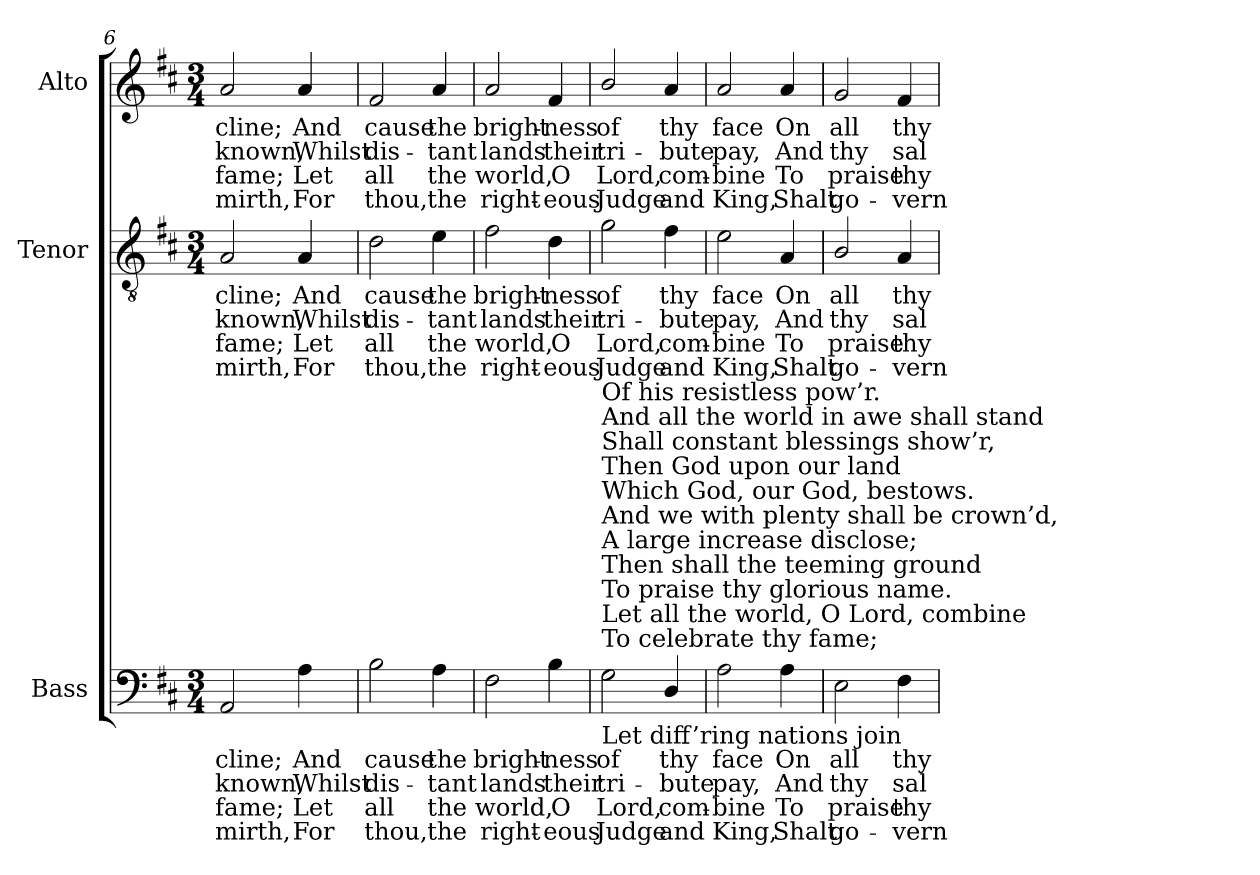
**kern	**text	**text	**text	**text	**kern	**text	**text	**text	**text	**kern	**text	**text	**text	**text
*part3	*part3	*part3	*part3	*part3	*part2	*part2	*part2	*part2	*part2	*part1	*part1	*part1	*part1	*part1
*staff3	*staff3	*staff3	*staff3	*staff3	*staff2	*staff2	*staff2	*staff2	*staff2	*staff1	*staff1	*staff1	*staff1	*staff1
*I"Bass	*	*	*	*	*I"Tenor	*	*	*	*	*I"Alto	*	*	*	*
*I'B.	*	*	*	*	*I'T.	*	*	*	*	*I'A.	*	*	*	*
*clefF4	*	*	*	*	*clefGv2	*	*	*	*	*clefG2	*	*	*	*
*	*	*	*	*	*ITrd7c12	*	*	*	*	*	*	*	*	*
*k[f#c#]	*	*	*	*	*k[f#c#]	*	*	*	*	*k[f#c#]	*	*	*	*
*D:	*	*	*	*	*D:	*	*	*	*	*D:	*	*	*	*
*M3/4	*	*	*	*	*M3/4	*	*	*	*	*M3/4	*	*	*	*
=6	=6	=6	=6	=6	=6	=6	=6	=6	=6	=6	=6	=6	=6	=6
!	!LO:LY:b:color=#000000	!LO:LY:b:color=#000000	!LO:LY:b:color=#000000	!LO:LY:b:color=#000000	!	!	!	!	!	!	!	!	!	!
!	!	!	!	!	!	!LO:LY:b:color=#000000	!LO:LY:b:color=#000000	!LO:LY:b:color=#000000	!LO:LY:b:color=#000000	!	!	!	!	!
!	!	!	!	!	!	!	!	!	!	!	!LO:LY:b:color=#000000	!LO:LY:b:color=#000000	!LO:LY:b:color=#000000	!LO:LY:b:color=#000000
2AAi/	-cline;	known,	fame;	mirth,	2AAi/	-cline;	known,	fame;	mirth,	2ai/	-cline;	known,	fame;	mirth,
!	!LO:LY:b:color=#000000	!LO:LY:b:color=#000000	!LO:LY:b:color=#000000	!LO:LY:b:color=#000000	!	!	!	!	!	!	!	!	!	!
!	!	!	!	!	!	!LO:LY:b:color=#000000	!LO:LY:b:color=#000000	!LO:LY:b:color=#000000	!LO:LY:b:color=#000000	!	!	!	!	!
!	!	!	!	!	!	!	!	!	!	!	!LO:LY:b:color=#000000	!LO:LY:b:color=#000000	!LO:LY:b:color=#000000	!LO:LY:b:color=#000000
4Ai\	And	Whilst	Let	For	4AAi/	And	Whilst	Let	For	4ai/	And	Whilst	Let	For
=7	=7	=7	=7	=7	=7	=7	=7	=7	=7	=7	=7	=7	=7	=7
!	!LO:LY:b:color=#000000	!LO:LY:b:color=#000000	!LO:LY:b:color=#000000	!LO:LY:b:color=#000000	!	!	!	!	!	!	!	!	!	!
!	!	!	!	!	!	!LO:LY:b:color=#000000	!LO:LY:b:color=#000000	!LO:LY:b:color=#000000	!LO:LY:b:color=#000000	!	!	!	!	!
!	!	!	!	!	!	!	!	!	!	!	!LO:LY:b:color=#000000	!LO:LY:b:color=#000000	!LO:LY:b:color=#000000	!LO:LY:b:color=#000000
2Bi\	cause	dis-	all	thou,	2Di\	cause	dis-	all	thou,	2f#i/	cause	dis-	all	thou,
!	!LO:LY:b:color=#000000	!LO:LY:b:color=#000000	!LO:LY:b:color=#000000	!LO:LY:b:color=#000000	!	!	!	!	!	!	!	!	!	!
!	!	!	!	!	!	!LO:LY:b:color=#000000	!LO:LY:b:color=#000000	!LO:LY:b:color=#000000	!LO:LY:b:color=#000000	!	!	!	!	!
!	!	!	!	!	!	!	!	!	!	!	!LO:LY:b:color=#000000	!LO:LY:b:color=#000000	!LO:LY:b:color=#000000	!LO:LY:b:color=#000000
4Ai\	the	-tant	the	the	4Ei\	the	-tant	the	the	4ai/	the	-tant	the	the
=8	=8	=8	=8	=8	=8	=8	=8	=8	=8	=8	=8	=8	=8	=8
!	!LO:LY:b:color=#000000	!LO:LY:b:color=#000000	!LO:LY:b:color=#000000	!LO:LY:b:color=#000000	!	!	!	!	!	!	!	!	!	!
!	!	!	!	!	!	!LO:LY:b:color=#000000	!LO:LY:b:color=#000000	!LO:LY:b:color=#000000	!LO:LY:b:color=#000000	!	!	!	!	!
!	!	!	!	!	!	!	!	!	!	!	!LO:LY:b:color=#000000	!LO:LY:b:color=#000000	!LO:LY:b:color=#000000	!LO:LY:b:color=#000000
2F#i\	bright-	lands	world,	right-	2F#i\	bright-	lands	world,	right-	2ai/	bright-	lands	world,	right-
!	!LO:LY:b:color=#000000	!LO:LY:b:color=#000000	!LO:LY:b:color=#000000	!LO:LY:b:color=#000000	!	!	!	!	!	!	!	!	!	!
!	!	!	!	!	!	!LO:LY:b:color=#000000	!LO:LY:b:color=#000000	!LO:LY:b:color=#000000	!LO:LY:b:color=#000000	!	!	!	!	!
!	!	!	!	!	!	!	!	!	!	!	!LO:LY:b:color=#000000	!LO:LY:b:color=#000000	!LO:LY:b:color=#000000	!LO:LY:b:color=#000000
4Bi\	-ness	their	-O	eous	4Di\	-ness	their	-O	eous	4f#i/	-ness	their	-O	eous
!!LO:LB:g=z
=9	=9	=9	=9	=9	=9	=9	=9	=9	=9	=9	=9	=9	=9	=9
!	!LO:LY:b:color=#000000	!LO:LY:b:color=#000000	!LO:LY:b:color=#000000	!LO:LY:b:color=#000000	!	!	!	!	!	!	!	!	!	!
!	!	!	!	!	!	!LO:LY:b:color=#000000	!LO:LY:b:color=#000000	!LO:LY:b:color=#000000	!LO:LY:b:color=#000000	!	!	!	!	!
!LO:TX:b:t=Let diff’ring nations join	!	!	!	!	!	!	!	!	!	!	!	!	!	!
!LO:TX:t=To celebrate thy fame;	!	!	!	!	!	!	!	!	!	!	!	!	!	!
!LO:TX:t=Let all the world, O Lord, combine	!	!	!	!	!	!	!	!	!	!	!	!	!	!
!LO:TX:t=To praise thy glorious name.	!	!	!	!	!	!	!	!	!	!	!	!	!	!
!LO:TX:t=Then shall the teeming ground	!	!	!	!	!	!	!	!	!	!	!	!	!	!
!LO:TX:t=A large increase disclose;	!	!	!	!	!	!	!	!	!	!	!	!	!	!
!LO:TX:t=And we with plenty shall be crown’d,	!	!	!	!	!	!	!	!	!	!	!	!	!	!
!LO:TX:t=Which God, our God, bestows.	!	!	!	!	!	!	!	!	!	!	!	!	!	!
!LO:TX:t=Then God upon our land	!	!	!	!	!	!	!	!	!	!	!	!	!	!
!LO:TX:t=Shall constant blessings show’r,	!	!	!	!	!	!	!	!	!	!	!	!	!	!
!LO:TX:t=And all the world in awe shall stand	!	!	!	!	!	!	!	!	!	!	!	!	!	!
!LO:TX:t=Of his resistless pow’r.	!	!	!	!	!	!	!	!	!	!	!	!	!	!
!	!	!	!	!	!	!	!	!	!	!	!LO:LY:b:color=#000000	!LO:LY:b:color=#000000	!LO:LY:b:color=#000000	!LO:LY:b:color=#000000
2Gi\	of	tri-	Lord,	Judge	2Gi\	of	tri-	Lord,	Judge	2bi/	of	tri-	Lord,	Judge
!	!LO:LY:b:color=#000000	!LO:LY:b:color=#000000	!LO:LY:b:color=#000000	!LO:LY:b:color=#000000	!	!	!	!	!	!	!	!	!	!
!	!	!	!	!	!	!LO:LY:b:color=#000000	!LO:LY:b:color=#000000	!LO:LY:b:color=#000000	!LO:LY:b:color=#000000	!	!	!	!	!
!	!	!	!	!	!	!	!	!	!	!	!LO:LY:b:color=#000000	!LO:LY:b:color=#000000	!LO:LY:b:color=#000000	!LO:LY:b:color=#000000
4Di/	thy	-bute	com-	-and	4F#i\	thy	-bute	com-	-and	4ai/	thy	-bute	com-	-and
=10	=10	=10	=10	=10	=10	=10	=10	=10	=10	=10	=10	=10	=10	=10
!	!LO:LY:b:color=#000000	!LO:LY:b:color=#000000	!LO:LY:b:color=#000000	!LO:LY:b:color=#000000	!	!	!	!	!	!	!	!	!	!
!	!	!	!	!	!	!LO:LY:b:color=#000000	!LO:LY:b:color=#000000	!LO:LY:b:color=#000000	!LO:LY:b:color=#000000	!	!	!	!	!
!	!	!	!	!	!	!	!	!	!	!	!LO:LY:b:color=#000000	!LO:LY:b:color=#000000	!LO:LY:b:color=#000000	!LO:LY:b:color=#000000
2Ai\	face	pay,	bine	King,	2Ei\	face	pay,	bine	King,	2ai/	face	pay,	bine	King,
!	!LO:LY:b:color=#000000	!LO:LY:b:color=#000000	!LO:LY:b:color=#000000	!LO:LY:b:color=#000000	!	!	!	!	!	!	!	!	!	!
!	!	!	!	!	!	!LO:LY:b:color=#000000	!LO:LY:b:color=#000000	!LO:LY:b:color=#000000	!LO:LY:b:color=#000000	!	!	!	!	!
!	!	!	!	!	!	!	!	!	!	!	!LO:LY:b:color=#000000	!LO:LY:b:color=#000000	!LO:LY:b:color=#000000	!LO:LY:b:color=#000000
4Ai\	On	And	To	Shalt	4AAi/	On	And	To	Shalt	4ai/	On	And	To	Shalt
=11	=11	=11	=11	=11	=11	=11	=11	=11	=11	=11	=11	=11	=11	=11
!	!LO:LY:b:color=#000000	!LO:LY:b:color=#000000	!LO:LY:b:color=#000000	!LO:LY:b:color=#000000	!	!	!	!	!	!	!	!	!	!
!	!	!	!	!	!	!LO:LY:b:color=#000000	!LO:LY:b:color=#000000	!LO:LY:b:color=#000000	!LO:LY:b:color=#000000	!	!	!	!	!
!	!	!	!	!	!	!	!	!	!	!	!LO:LY:b:color=#000000	!LO:LY:b:color=#000000	!LO:LY:b:color=#000000	!LO:LY:b:color=#000000
2Ei\	all	thy	praise	go-	2BBi/	all	thy	praise	go-	2gi/	all	thy	praise	go-
!	!LO:LY:b:color=#000000	!LO:LY:b:color=#000000	!LO:LY:b:color=#000000	!LO:LY:b:color=#000000	!	!	!	!	!	!	!	!	!	!
!	!	!	!	!	!	!LO:LY:b:color=#000000	!LO:LY:b:color=#000000	!LO:LY:b:color=#000000	!LO:LY:b:color=#000000	!	!	!	!	!
!	!	!	!	!	!	!	!	!	!	!	!LO:LY:b:color=#000000	!LO:LY:b:color=#000000	!LO:LY:b:color=#000000	!LO:LY:b:color=#000000
4F#i\	thy	sal-	-thy	vern	4AAi/	thy	sal-	-thy	vern	4f#i/	thy	sal-	-thy	vern
=	=	=	=	=	=	=	=	=	=	=	=	=	=	=
*-	*-	*-	*-	*-	*-	*-	*-	*-	*-	*-	*-	*-	*-	*-
